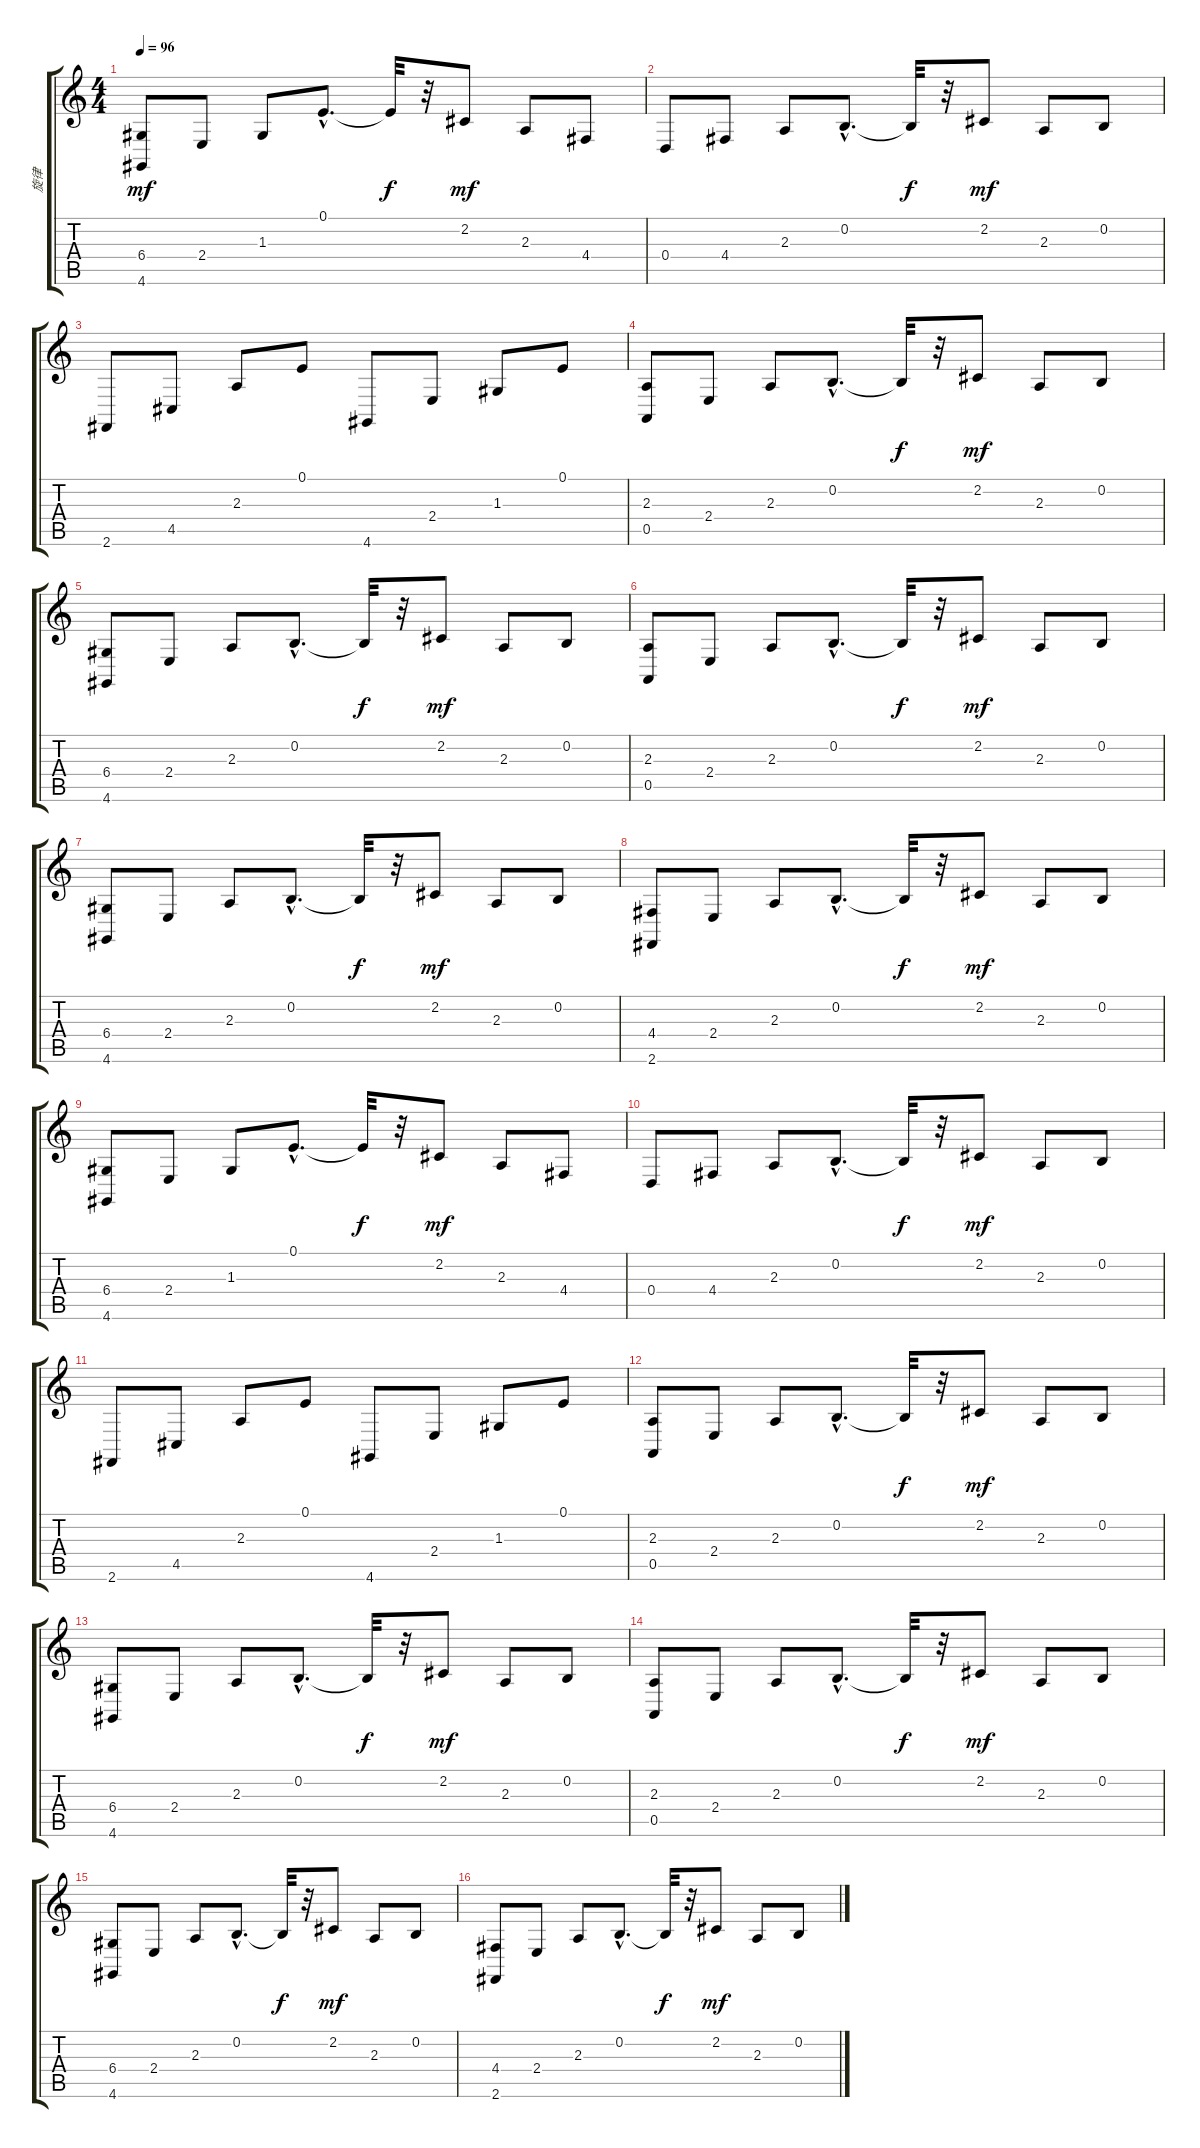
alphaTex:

\track ("旋律" "旋律") {instrument acousticgrandpiano}
\staff {score tabs}
\tuning (E4 B3 G3 D3 A2 E2) {hide}
\ts (4 4)
\tempo 96
\clef g2
\ks c
(6.4 4.6).8{dy mf} 2.4.8 1.3.8 0.1{hac}.8{d} 0.1{t}.32{dy f} r.32 2.2.8{dy mf} 2.3.8 4.4.8 |
0.4.8 4.4.8 2.3.8 0.2{hac}.8{d} 0.2{t}.32{dy f} r.32 2.2.8{dy mf} 2.3.8 0.2.8 |
2.6.8 4.5.8 2.3.8 0.1.8 4.6.8 2.4.8 1.3.8 0.1.8 |
(2.3 0.5).8 2.4.8 2.3.8 0.2{hac}.8{d} 0.2{t}.32{dy f} r.32 2.2.8{dy mf} 2.3.8 0.2.8 |
(6.4 4.6).8 2.4.8 2.3.8 0.2{hac}.8{d} 0.2{t}.32{dy f} r.32 2.2.8{dy mf} 2.3.8 0.2.8 |
(2.3 0.5).8 2.4.8 2.3.8 0.2{hac}.8{d} 0.2{t}.32{dy f} r.32 2.2.8{dy mf} 2.3.8 0.2.8 |
(6.4 4.6).8 2.4.8 2.3.8 0.2{hac}.8{d} 0.2{t}.32{dy f} r.32 2.2.8{dy mf} 2.3.8 0.2.8 |
(4.4 2.6).8 2.4.8 2.3.8 0.2{hac}.8{d} 0.2{t}.32{dy f} r.32 2.2.8{dy mf} 2.3.8 0.2.8 |
(6.4 4.6).8 2.4.8 1.3.8 0.1{hac}.8{d} 0.1{t}.32{dy f} r.32 2.2.8{dy mf} 2.3.8 4.4.8 |
0.4.8 4.4.8 2.3.8 0.2{hac}.8{d} 0.2{t}.32{dy f} r.32 2.2.8{dy mf} 2.3.8 0.2.8 |
2.6.8 4.5.8 2.3.8 0.1.8 4.6.8 2.4.8 1.3.8 0.1.8 |
(2.3 0.5).8 2.4.8 2.3.8 0.2{hac}.8{d} 0.2{t}.32{dy f} r.32 2.2.8{dy mf} 2.3.8 0.2.8 |
(6.4 4.6).8 2.4.8 2.3.8 0.2{hac}.8{d} 0.2{t}.32{dy f} r.32 2.2.8{dy mf} 2.3.8 0.2.8 |
(2.3 0.5).8 2.4.8 2.3.8 0.2{hac}.8{d} 0.2{t}.32{dy f} r.32 2.2.8{dy mf} 2.3.8 0.2.8 |
(6.4 4.6).8 2.4.8 2.3.8 0.2{hac}.8{d} 0.2{t}.32{dy f} r.32 2.2.8{dy mf} 2.3.8 0.2.8 |
(4.4 2.6).8 2.4.8 2.3.8 0.2{hac}.8{d} 0.2{t}.32{dy f} r.32 2.2.8{dy mf} 2.3.8 0.2.8
